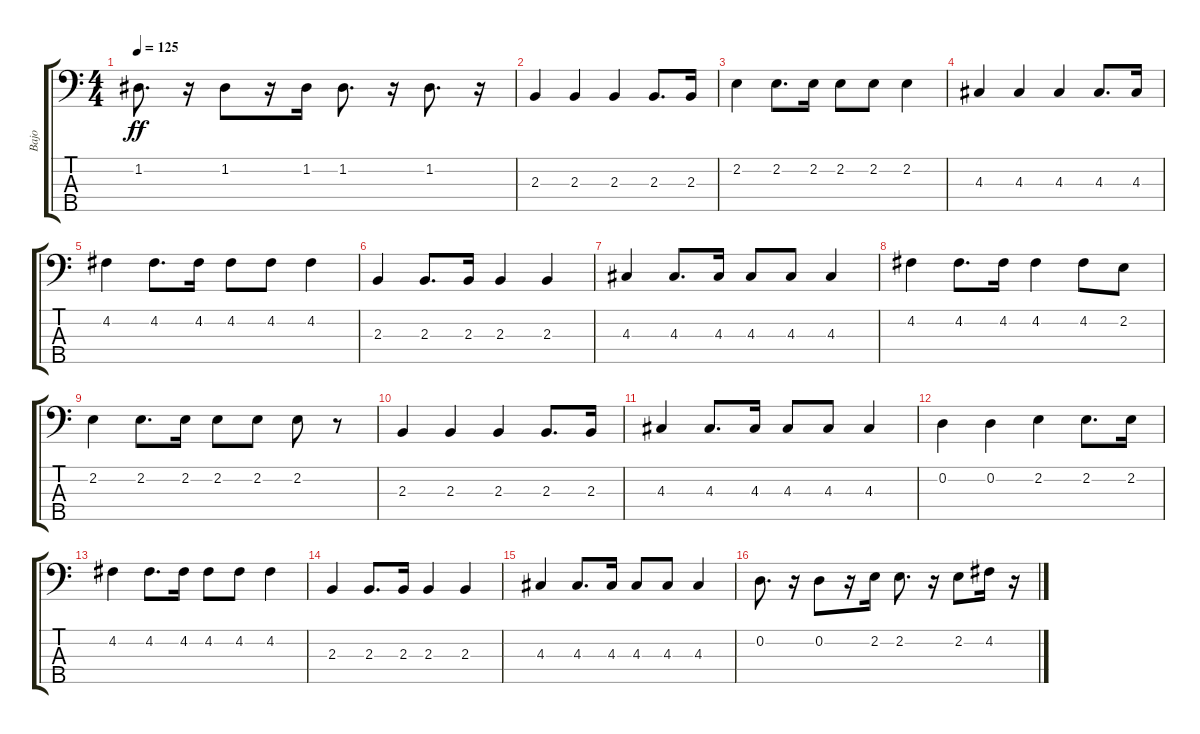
\track ("Bajo" "Bajo") {instrument fretlessbass}
\staff {score tabs}
\tuning (G2 D2 A1 E1 B0) {hide}
\ts (4 4)
\tempo 125
\clef f4
\ks c
1.2.8{d dy ff} r.16 1.2.8 r.16 1.2.16 1.2.8{d} r.16 1.2.8{d} r.16 |
2.3.4{instrument synthbass2} 2.3.4 2.3.4 2.3.8{d} 2.3.16 |
2.2.4 2.2.8{d} 2.2.16 2.2.8 2.2.8 2.2.4 |
4.3.4 4.3.4 4.3.4 4.3.8{d} 4.3.16 |
4.2.4 4.2.8{d} 4.2.16 4.2.8 4.2.8 4.2.4 |
2.3.4 2.3.8{d} 2.3.16 2.3.4 2.3.4 |
4.3.4 4.3.8{d} 4.3.16 4.3.8 4.3.8 4.3.4 |
4.2.4 4.2.8{d} 4.2.16 4.2.4 4.2.8 2.2.8 |
2.2.4 2.2.8{d} 2.2.16 2.2.8 2.2.8 2.2.8 r.8 |
2.3.4 2.3.4 2.3.4 2.3.8{d} 2.3.16 |
4.3.4 4.3.8{d} 4.3.16 4.3.8 4.3.8 4.3.4 |
0.2.4 0.2.4 2.2.4 2.2.8{d} 2.2.16 |
4.2.4 4.2.8{d} 4.2.16 4.2.8 4.2.8 4.2.4 |
2.3.4 2.3.8{d} 2.3.16 2.3.4 2.3.4 |
4.3.4 4.3.8{d} 4.3.16 4.3.8 4.3.8 4.3.4 |
0.2.8{d instrument synthbass1} r.16 0.2.8 r.16 2.2.16 2.2.8{d} r.16 2.2.8 4.2.16 r.16
